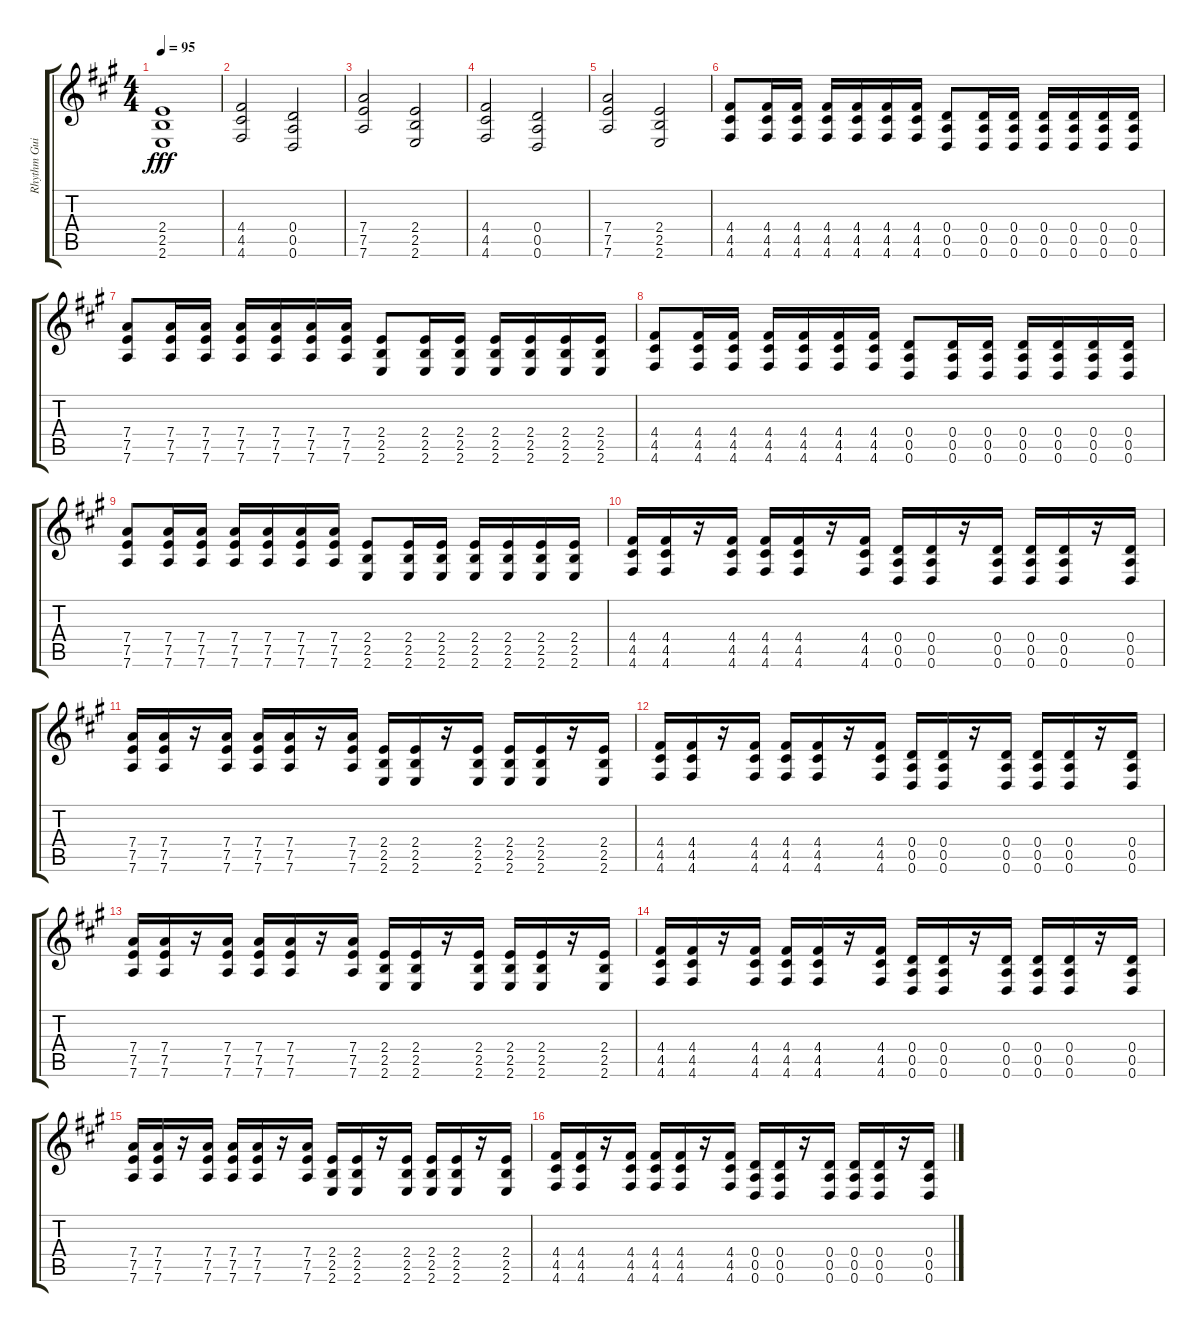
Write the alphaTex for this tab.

\track ("Rhythm Guitar" "Rhythm Gui") {instrument distortionguitar}
\staff {score tabs}
\tuning (E4 B3 G3 D3 A2 D2) {hide}
\ts (4 4)
\tempo 95
\clef g2
\ks a
(2.4{t} 2.5{t} 2.6{t}).1{dy fff} |
(4.4 4.5 4.6).2 (0.4 0.5 0.6).2 |
(7.4 7.5 7.6).2 (2.4 2.5 2.6).2 |
(4.4 4.5 4.6).2 (0.4 0.5 0.6).2 |
(7.4 7.5 7.6).2 (2.4 2.5 2.6).2 |
(4.4 4.5 4.6).8 (4.4 4.5 4.6).16 (4.4 4.5 4.6).16 (4.4 4.5 4.6).16 (4.4 4.5 4.6).16 (4.4 4.5 4.6).16 (4.4 4.5 4.6).16 (0.4 0.5 0.6).8 (0.4 0.5 0.6).16 (0.4 0.5 0.6).16 (0.4 0.5 0.6).16 (0.4 0.5 0.6).16 (0.4 0.5 0.6).16 (0.4 0.5 0.6).16 |
(7.4 7.5 7.6).8 (7.4 7.5 7.6).16 (7.4 7.5 7.6).16 (7.4 7.5 7.6).16 (7.4 7.5 7.6).16 (7.4 7.5 7.6).16 (7.4 7.5 7.6).16 (2.4 2.5 2.6).8 (2.4 2.5 2.6).16 (2.4 2.5 2.6).16 (2.4 2.5 2.6).16 (2.4 2.5 2.6).16 (2.4 2.5 2.6).16 (2.4 2.5 2.6).16 |
(4.4 4.5 4.6).8 (4.4 4.5 4.6).16 (4.4 4.5 4.6).16 (4.4 4.5 4.6).16 (4.4 4.5 4.6).16 (4.4 4.5 4.6).16 (4.4 4.5 4.6).16 (0.4 0.5 0.6).8 (0.4 0.5 0.6).16 (0.4 0.5 0.6).16 (0.4 0.5 0.6).16 (0.4 0.5 0.6).16 (0.4 0.5 0.6).16 (0.4 0.5 0.6).16 |
(7.4 7.5 7.6).8 (7.4 7.5 7.6).16 (7.4 7.5 7.6).16 (7.4 7.5 7.6).16 (7.4 7.5 7.6).16 (7.4 7.5 7.6).16 (7.4 7.5 7.6).16 (2.4 2.5 2.6).8 (2.4 2.5 2.6).16 (2.4 2.5 2.6).16 (2.4 2.5 2.6).16 (2.4 2.5 2.6).16 (2.4 2.5 2.6).16 (2.4 2.5 2.6).16 |
(4.4 4.5 4.6).16 (4.4 4.5 4.6).16 r.16 (4.4 4.5 4.6).16 (4.4 4.5 4.6).16 (4.4 4.5 4.6).16 r.16 (4.4 4.5 4.6).16 (0.4 0.5 0.6).16 (0.4 0.5 0.6).16 r.16 (0.4 0.5 0.6).16 (0.4 0.5 0.6).16 (0.4 0.5 0.6).16 r.16 (0.4 0.5 0.6).16 |
(7.4 7.5 7.6).16 (7.4 7.5 7.6).16 r.16 (7.4 7.5 7.6).16 (7.4 7.5 7.6).16 (7.4 7.5 7.6).16 r.16 (7.4 7.5 7.6).16 (2.4 2.5 2.6).16 (2.4 2.5 2.6).16 r.16 (2.4 2.5 2.6).16 (2.4 2.5 2.6).16 (2.4 2.5 2.6).16 r.16 (2.4 2.5 2.6).16 |
(4.4 4.5 4.6).16 (4.4 4.5 4.6).16 r.16 (4.4 4.5 4.6).16 (4.4 4.5 4.6).16 (4.4 4.5 4.6).16 r.16 (4.4 4.5 4.6).16 (0.4 0.5 0.6).16 (0.4 0.5 0.6).16 r.16 (0.4 0.5 0.6).16 (0.4 0.5 0.6).16 (0.4 0.5 0.6).16 r.16 (0.4 0.5 0.6).16 |
(7.4 7.5 7.6).16 (7.4 7.5 7.6).16 r.16 (7.4 7.5 7.6).16 (7.4 7.5 7.6).16 (7.4 7.5 7.6).16 r.16 (7.4 7.5 7.6).16 (2.4 2.5 2.6).16 (2.4 2.5 2.6).16 r.16 (2.4 2.5 2.6).16 (2.4 2.5 2.6).16 (2.4 2.5 2.6).16 r.16 (2.4 2.5 2.6).16 |
(4.4 4.5 4.6).16 (4.4 4.5 4.6).16 r.16 (4.4 4.5 4.6).16 (4.4 4.5 4.6).16 (4.4 4.5 4.6).16 r.16 (4.4 4.5 4.6).16 (0.4 0.5 0.6).16 (0.4 0.5 0.6).16 r.16 (0.4 0.5 0.6).16 (0.4 0.5 0.6).16 (0.4 0.5 0.6).16 r.16 (0.4 0.5 0.6).16 |
(7.4 7.5 7.6).16 (7.4 7.5 7.6).16 r.16 (7.4 7.5 7.6).16 (7.4 7.5 7.6).16 (7.4 7.5 7.6).16 r.16 (7.4 7.5 7.6).16 (2.4 2.5 2.6).16 (2.4 2.5 2.6).16 r.16 (2.4 2.5 2.6).16 (2.4 2.5 2.6).16 (2.4 2.5 2.6).16 r.16 (2.4 2.5 2.6).16 |
(4.4 4.5 4.6).16 (4.4 4.5 4.6).16 r.16 (4.4 4.5 4.6).16 (4.4 4.5 4.6).16 (4.4 4.5 4.6).16 r.16 (4.4 4.5 4.6).16 (0.4 0.5 0.6).16 (0.4 0.5 0.6).16 r.16 (0.4 0.5 0.6).16 (0.4 0.5 0.6).16 (0.4 0.5 0.6).16 r.16 (0.4 0.5 0.6).16
